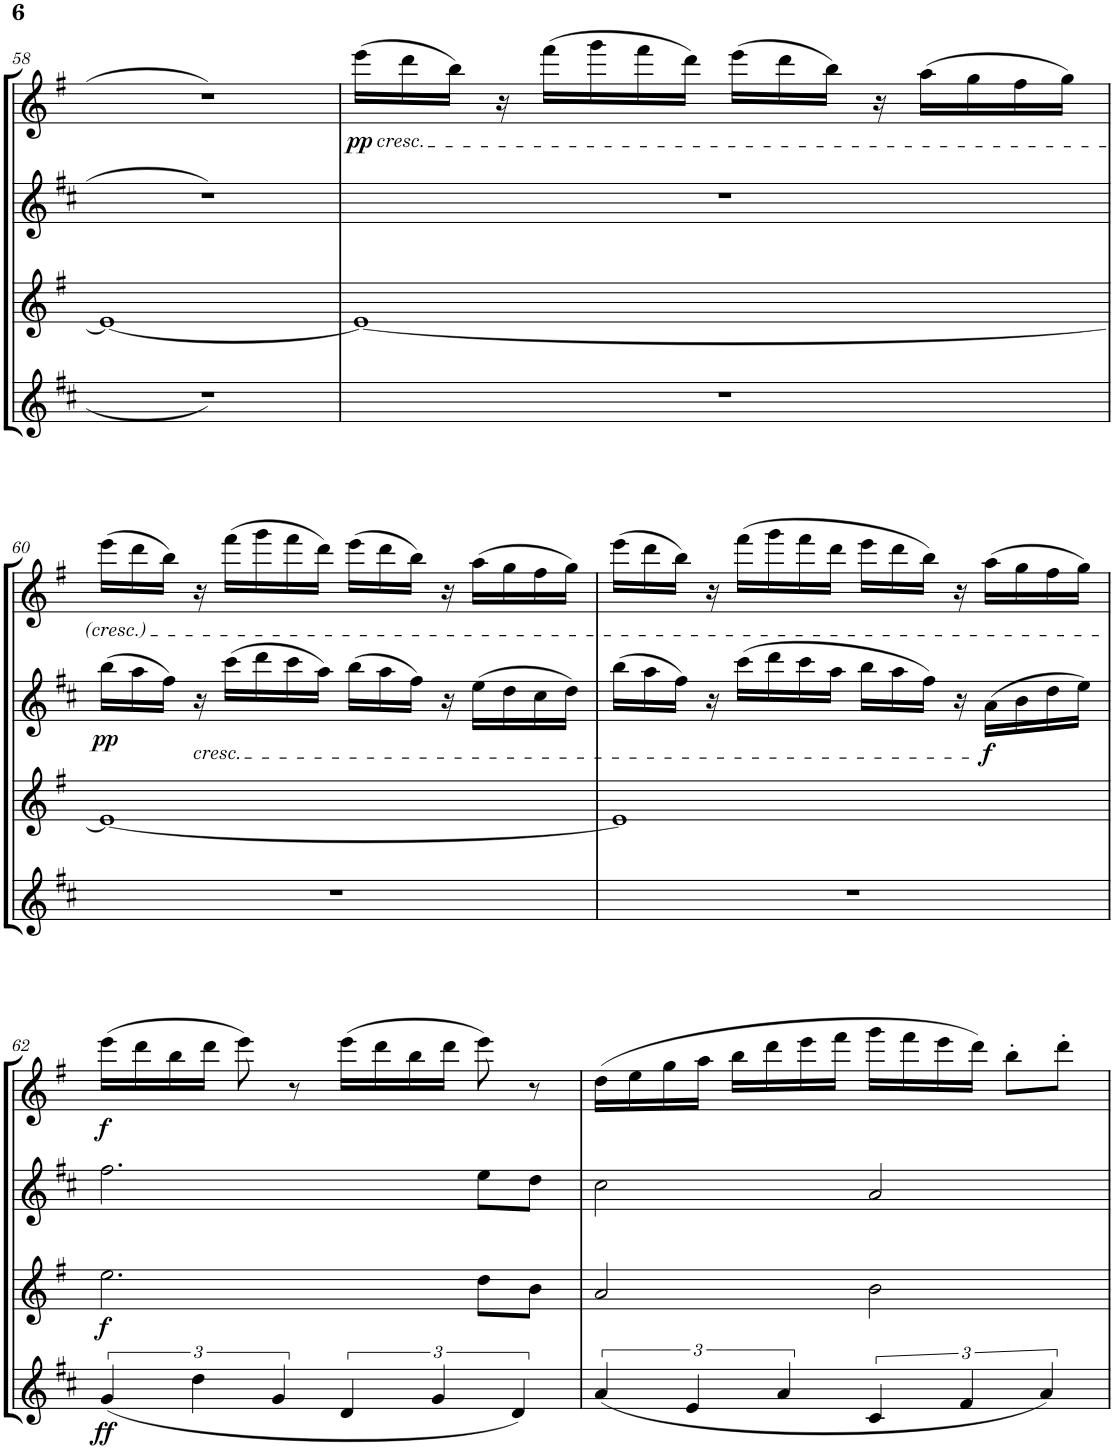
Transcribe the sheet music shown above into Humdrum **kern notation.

**kern	**dynam	**kern	**dynam	**kern	**dynam	**kern	**dynam
*part4	*part4	*part3	*part3	*part2	*part2	*part1	*part1
*staff4	*staff4	*staff3	*staff3	*staff2	*staff2	*staff1	*staff1
*I"Baritone Saxophone	*	*I"Tenor Saxophone	*	*I"Alto Saxophone	*	*I"Soprano Saxophone	*
*I'Bar Sax	*	*I'T Sax	*	*I'A Sax	*	*I'S Sax	*
!!LO:PB:g=z
*clefG2	*	*clefG2	*	*clefG2	*	*clefG2	*
*Trd12c21	*	*Trd8c14	*	*Trd5c9	*	*Trd1c2	*
*k[f#c#]	*	*k[f#]	*	*k[f#c#]	*	*k[f#]	*
*M4/4	*	*M4/4	*	*M4/4	*	*M4/4	*
=58	=58	=58	=58	=58	=58	=58	=58
1r	.	1e_	.	1r	.	1r	.
=59	=59	=59	=59	=59	=59	=59	=59
!	!	!	!	!	!	!LO:TX:b:i:t=cresc.	!
!	!	!	!	!	!	!	!LO:DY:b
1r	.	1e_	.	1r	.	(16eee\LL	pp
.	.	.	.	.	.	16ddd\	.
.	.	.	.	.	.	16bb\JJ)	.
.	.	.	.	.	.	16r	.
.	.	.	.	.	.	(16fff#\LL	.
.	.	.	.	.	.	16ggg\	.
.	.	.	.	.	.	16fff#\	.
.	.	.	.	.	.	16ddd\JJ)	.
.	.	.	.	.	.	(16eee\LL	.
.	.	.	.	.	.	16ddd\	.
.	.	.	.	.	.	16bb\JJ)	.
.	.	.	.	.	.	16r	.
.	.	.	.	.	.	(16aa\LL	.
.	.	.	.	.	.	16gg\	.
.	.	.	.	.	.	16ff#\	.
.	.	.	.	.	.	16gg\JJ)	.
!!LO:LB:g=z
=60	=60	=60	=60	=60	=60	=60	=60
!	!	!	!	!	!LO:DY:b	!	!
1r	.	1e_	.	(16bb\LL	pp	(16eee\LL	.
.	.	.	.	16aa\	.	16ddd\	.
.	.	.	.	16ff#\JJ)	.	16bb\JJ)	.
!	!	!	!	!LO:TX:b:i:t=cresc.	!	!	!
.	.	.	.	16r	.	16r	.
.	.	.	.	(16ccc#\LL	.	(16fff#\LL	.
.	.	.	.	16ddd\	.	16ggg\	.
.	.	.	.	16ccc#\	.	16fff#\	.
.	.	.	.	16aa\JJ)	.	16ddd\JJ)	.
.	.	.	.	(16bb\LL	.	(16eee\LL	.
.	.	.	.	16aa\	.	16ddd\	.
.	.	.	.	16ff#\JJ)	.	16bb\JJ)	.
.	.	.	.	16r	.	16r	.
.	.	.	.	(16ee\LL	.	(16aa\LL	.
.	.	.	.	16dd\	.	16gg\	.
.	.	.	.	16cc#\	.	16ff#\	.
.	.	.	.	16dd\JJ)	.	16gg\JJ)	.
=61	=61	=61	=61	=61	=61	=61	=61
1r	.	1e]	.	(16bb\LL	.	(16eee\LL	.
.	.	.	.	16aa\	.	16ddd\	.
.	.	.	.	16ff#\JJ)	.	16bb\JJ)	.
.	.	.	.	16r	.	16r	.
.	.	.	.	(16ccc#\LL	.	(16fff#\LL	.
.	.	.	.	16ddd\	.	16ggg\	.
.	.	.	.	16ccc#\	.	16fff#\	.
.	.	.	.	16aa\JJ	.	16ddd\JJ	.
.	.	.	.	16bb\LL	.	16eee\LL	.
.	.	.	.	16aa\	.	16ddd\	.
.	.	.	.	16ff#\JJ)	.	16bb\JJ)	.
.	.	.	.	16r	.	16r	.
!	!	!	!	!	!LO:DY:b	!	!
.	.	.	.	(16a\LL	f	(16aa\LL	.
.	.	.	.	16b\	.	16gg\	.
.	.	.	.	16dd\	.	16ff#\	.
.	.	.	.	16ee\JJ)	.	16gg\JJ)	.
!!LO:LB:g=z
=62	=62	=62	=62	=62	=62	=62	=62
!	!LO:DY:b	!	!LO:DY:b	!	!	!	!LO:DY:b
(<6g/	ff	2.ee\	f	2.ff#\	.	(16eee\LL	f
.	.	.	.	.	.	16ddd\	.
.	.	.	.	.	.	16bb\	.
6dd\	.	.	.	.	.	.	.
.	.	.	.	.	.	16ddd\JJ	.
.	.	.	.	.	.	8eee\)	.
6g/	.	.	.	.	.	.	.
.	.	.	.	.	.	8r	.
6d/	.	.	.	.	.	(16eee\LL	.
.	.	.	.	.	.	16ddd\	.
.	.	.	.	.	.	16bb\	.
6g/	.	.	.	.	.	.	.
.	.	.	.	.	.	16ddd\JJ	.
.	.	8dd\L	.	8ee\L	.	8eee\)	.
6d/)	.	.	.	.	.	.	.
.	.	8b\J	.	8dd\J	.	8r	.
=63	=63	=63	=63	=63	=63	=63	=63
(6a/	.	2a/	.	2cc#\	.	(16dd\LL	.
.	.	.	.	.	.	16ee\	.
.	.	.	.	.	.	16gg\	.
6e/	.	.	.	.	.	.	.
.	.	.	.	.	.	16aa\JJ	.
.	.	.	.	.	.	16bb\LL	.
.	.	.	.	.	.	16ddd\	.
6a/	.	.	.	.	.	.	.
.	.	.	.	.	.	16eee\	.
.	.	.	.	.	.	16fff#\JJ	.
6c#/	.	2b\	.	2a/	.	16ggg\LL	.
.	.	.	.	.	.	16fff#\	.
.	.	.	.	.	.	16eee\	.
6f#/	.	.	.	.	.	.	.
.	.	.	.	.	.	16ddd\JJ)	.
.	.	.	.	.	.	8bb'\L	.
6a/)	.	.	.	.	.	.	.
.	.	.	.	.	.	8ddd'\J	.
=	=	=	=	=	=	=	=
*-	*-	*-	*-	*-	*-	*-	*-
